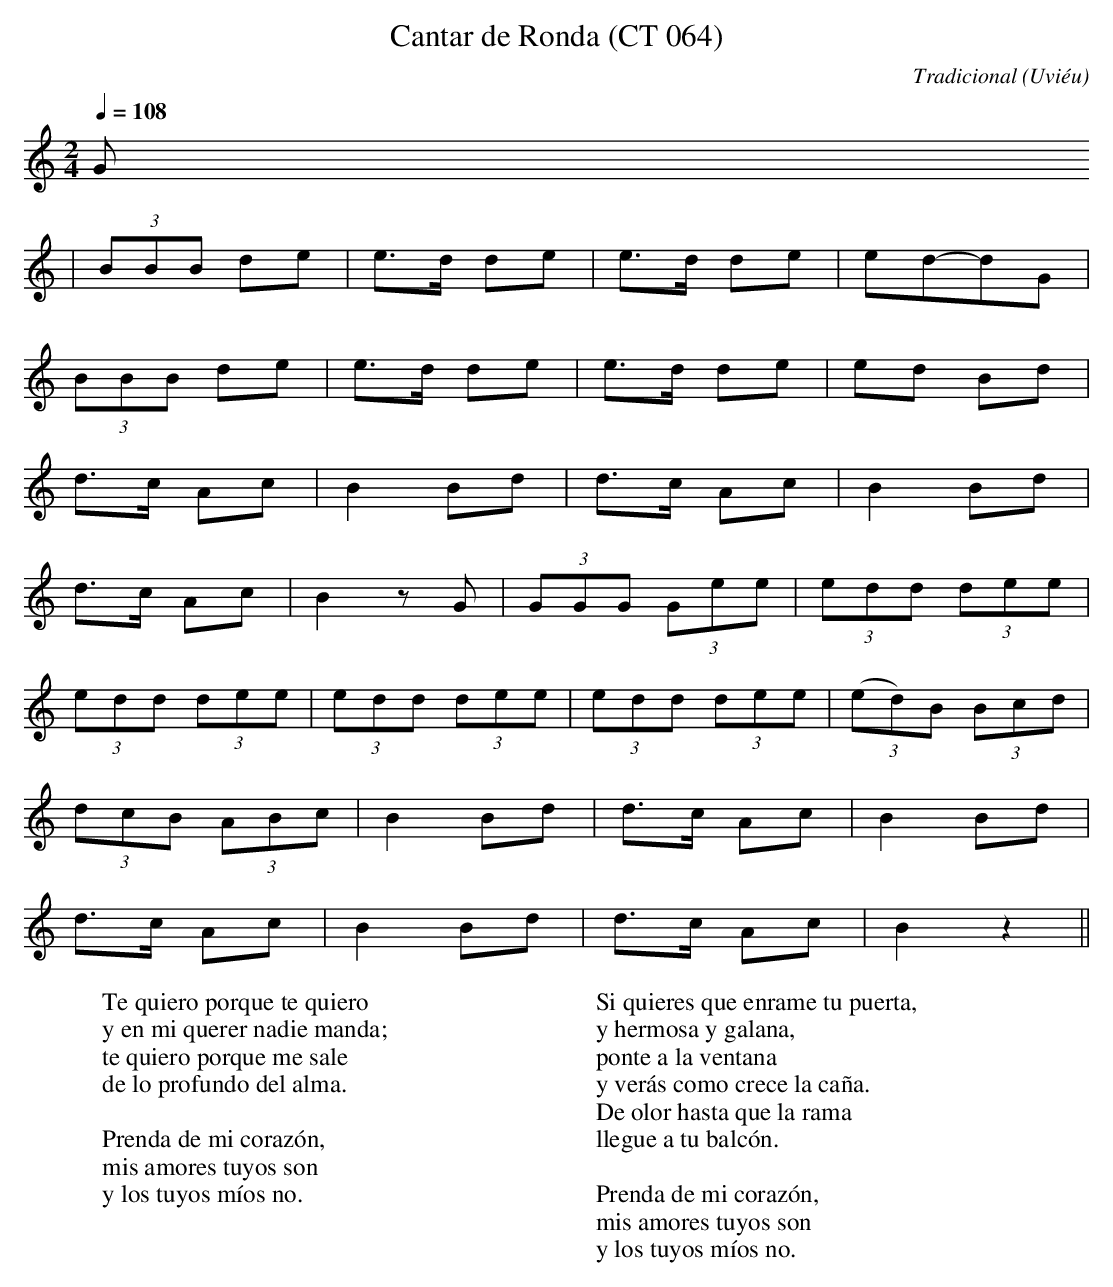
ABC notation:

X:1
T:Cantar de Ronda (CT 064)
C:Tradicional
O:Uviéu
M:2/4
L:1/8
Q:1/4=108
W:Te quiero porque te quiero
W:y en mi querer nadie manda;
W:te quiero porque me sale
W:de lo profundo del alma.
W:
W:Prenda de mi corazón,
W:mis amores tuyos son
W:y los tuyos míos no.
W:
W:Si quieres que enrame tu puerta,
W:y hermosa y galana,
W:ponte a la ventana
W:y verás como crece la caña.
W:De olor hasta que la rama
W:llegue a tu balcón.
W:
W:Prenda de mi corazón,
W:mis amores tuyos son
W:y los tuyos míos no.
K:C
G
|(3BBB de|e>d de|e>d de|ed-dG|
(3BBB de|e>d de|e>d de|ed Bd|
d>c Ac|B2 Bd|d>c Ac|B2 Bd|
d>c Ac|B2 z G|(3GGG (3Gee|(3edd (3dee|
(3edd (3dee|(3edd (3dee|(3edd (3dee|(3(ed)B (3Bcd|
(3dcB (3ABc|B2 Bd|d>c Ac|B2 Bd|
d>c Ac|B2 Bd|d>c Ac|B2 z2||
